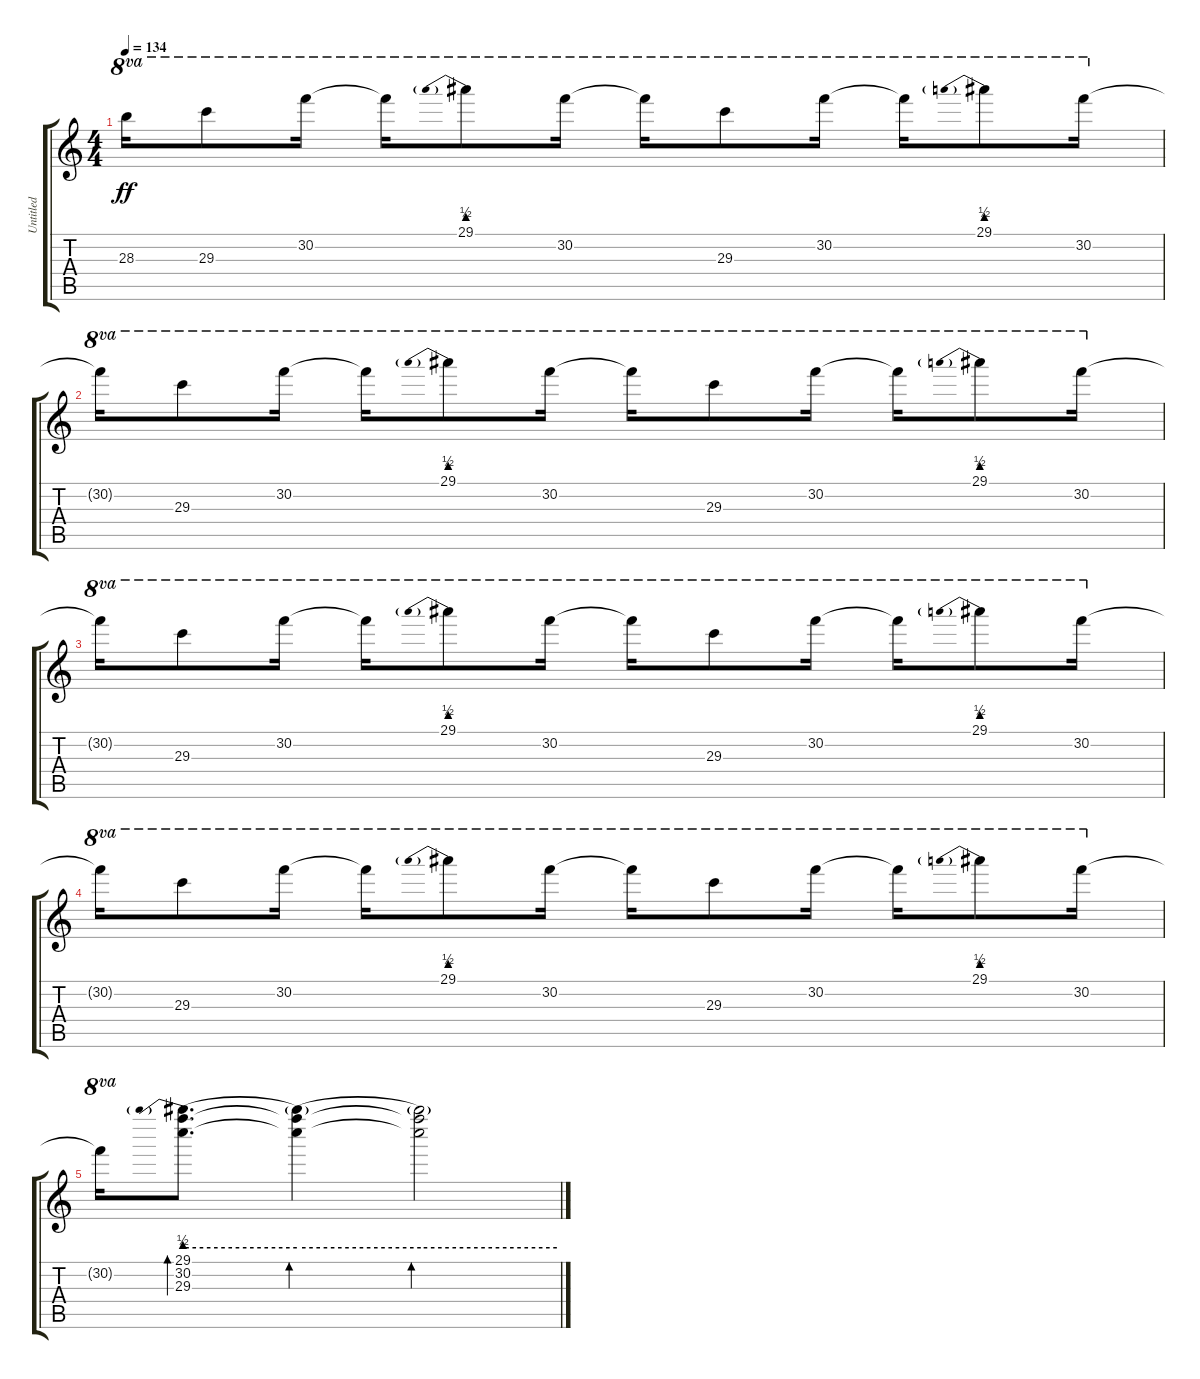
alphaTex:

\track ("Untitled" "Untitled") {instrument electricguitarclean}
\staff {score tabs}
\tuning (E4 B3 G3 D3 A2 E2) {hide}
\ts (4 4)
\tempo 134
\clef g2
\ks c
28.3{t}.16{ot 8va dy ff} 29.3.8{ot 8va} 30.2.16{ot 8va} 30.2{t}.16{ot 8va} 29.1{be (prebend 0 2 60 2)}.8{ot 8va} 30.2.16{ot 8va} 30.2{t}.16{ot 8va} 29.3.8{ot 8va} 30.2.16{ot 8va} 30.2{t}.16{ot 8va} 29.1{be (prebend 0 2 60 2)}.8{ot 8va} 30.2.16{ot 8va} |
30.2{t}.16{ot 8va} 29.3.8{ot 8va} 30.2.16{ot 8va} 30.2{t}.16{ot 8va} 29.1{be (prebend 0 2 60 2)}.8{ot 8va} 30.2.16{ot 8va} 30.2{t}.16{ot 8va} 29.3.8{ot 8va} 30.2.16{ot 8va} 30.2{t}.16{ot 8va} 29.1{be (prebend 0 2 60 2)}.8{ot 8va} 30.2.16{ot 8va} |
30.2{t}.16{ot 8va} 29.3.8{ot 8va} 30.2.16{ot 8va} 30.2{t}.16{ot 8va} 29.1{be (prebend 0 2 60 2)}.8{ot 8va} 30.2.16{ot 8va} 30.2{t}.16{ot 8va} 29.3.8{ot 8va} 30.2.16{ot 8va} 30.2{t}.16{ot 8va} 29.1{be (prebend 0 2 60 2)}.8{ot 8va} 30.2.16{ot 8va} |
30.2{t}.16{ot 8va} 29.3.8{ot 8va} 30.2.16{ot 8va} 30.2{t}.16{ot 8va} 29.1{be (prebend 0 2 60 2)}.8{ot 8va} 30.2.16{ot 8va} 30.2{t}.16{ot 8va} 29.3.8{ot 8va} 30.2.16{ot 8va} 30.2{t}.16{ot 8va} 29.1{be (prebend 0 2 60 2)}.8{ot 8va} 30.2.16{ot 8va} |
30.2{t}.16{ot 8va} (29.1{be (prebend 0 2 60 2)} 30.2 29.3).8{d bd 30} (29.1{be (hold 0 2 60 2) t} 30.2{t} 29.3{t}).4{bd 30} (29.1{be (hold 0 2 60 2) t} 30.2{t} 29.3{t}).2{bd 30}
